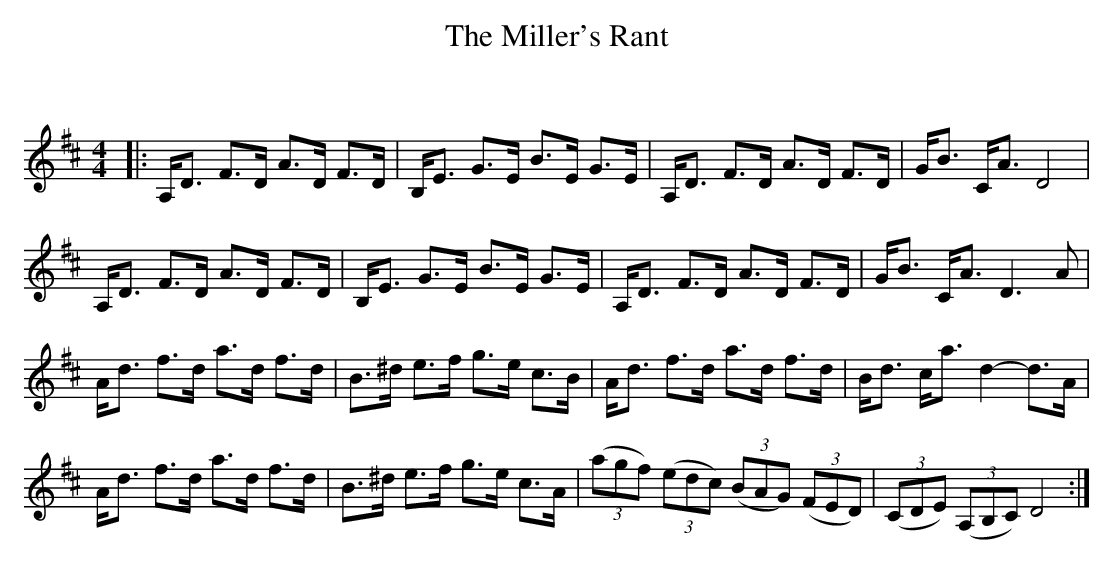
X:1
T: The Miller's Rant
C:
Q: 128
K:D
M:4/4
L:1/16
|:A,D3 F3D A3D F3D|B,E3 G3E B3E G3E|A,D3 F3D A3D F3D|GB3 CA3 D8|
A,D3 F3D A3D F3D|B,E3 G3E B3E G3E|A,D3 F3D A3D F3D|GB3 CA3 D6 A2|
Ad3 f3d a3d f3d|B3^d e3f g3e c3B|Ad3 f3d a3d f3d|Bd3 ca3 d4-d3A|
Ad3 f3d a3d f3d|B3^d e3f g3e c3A|((3a2g2f2) ((3e2d2c2) ((3B2A2G2) ((3F2E2D2) |((3C2D2E2) ((3A,2B,2C2) D8:|
